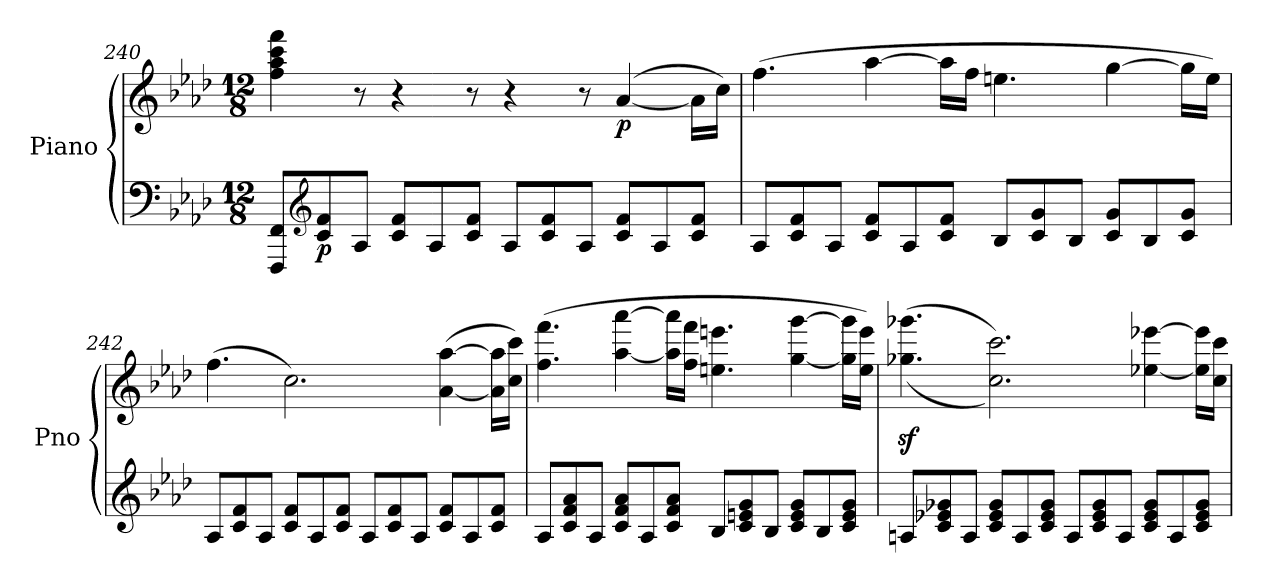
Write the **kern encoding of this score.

**kern	**kern	**dynam
*part1	*part1	*part1
*staff2	*staff1	*staff1/2
*I"Piano	*	*
*I'Pno	*	*
!!LO:LB:g=z
*clefF4	*clefG2	*
*k[b-e-a-d-]	*k[b-e-a-d-]	*
*M12/8	*M12/8	*
=240	=240	=240
8FFF/ 8FF/L	4ff\ 4aa-\ 4ccc\ 4fff\	.
*clefG2	*	*
!	!	!LO:DY:b=2
8c/ 8f/	.	p
8A-/J	8r	.
8c/ 8f/L	4r	.
8A-/	.	.
8c/ 8f/J	8r	.
8A-/L	4r	.
8c/ 8f/	.	.
8A-/J	8r	.
!	!	!LO:DY:b
8c/ 8f/L	([4a-/	p
8A-/	.	.
8c/ 8f/J	16a-\LL]	.
.	16cc\JJ)	.
!!LO:LB:g=z
=241	=241	=241
8A-/L	(4.ff\	.
8c/ 8f/	.	.
8A-/J	.	.
8c/ 8f/L	[4aa-\	.
8A-/	.	.
8c/ 8f/J	16aa-\LL]	.
.	16ff\JJ	.
8B-/L	4.een\	.
8c/ 8g/	.	.
8B-/J	.	.
8c/ 8g/L	[4gg\	.
8B-/	.	.
8c/ 8g/J	16gg\LL]	.
.	16ee\JJ)	.
=242	=242	=242
8A-/L	(4.ff\	.
8c/ 8f/	.	.
8A-/J	.	.
8c/ 8f/L	2.cc\)	.
8A-/	.	.
8c/ 8f/J	.	.
8A-/L	.	.
8c/ 8f/	.	.
8A-/J	.	.
8c/ 8f/L	([4a-\ [4aa-\	.
8A-/	.	.
8c/ 8f/J	16a-\] 16aa-\]LL	.
.	16cc\ 16ccc\JJ)	.
!!LO:LB:g=z
=243	=243	=243
!	!	!LO:DY:b
8A-/L	(4.ff\ 4.fff\	other-dynamics
8c/ 8f/ 8a-/	.	.
8A-/J	.	.
8c/ 8f/ 8a-/L	[4aa-\ [4aaa-\	.
8A-/	.	.
8c/ 8f/ 8a-/J	16aa-\] 16aaa-\]LL	.
.	16ff\ 16fff\JJ	.
8B-/L	4.een\ 4.eeen\	.
8c/ 8en/ 8g/	.	.
8B-/J	.	.
8c/ 8e/ 8g/L	[4gg\ [4ggg\	.
8B-/	.	.
8c/ 8e/ 8g/J	16gg\] 16ggg\]LL	.
.	16ee\ 16eee\JJ)	.
=244	=244	=244
8An/L	((4.gg-X\z< 4.ggg-X\z<	.
8c/ 8e-X/ 8g-X/	.	.
8A/J	.	.
8c/ 8e-/ 8g-/L	2.cc\ 2.ccc\))	.
8A/	.	.
8c/ 8e-/ 8g-/J	.	.
8A/L	.	.
8c/ 8e-/ 8g-/	.	.
8A/J	.	.
8c/ 8e-/ 8g-/L	[4ee-X\ [4eee-X\	.
8A/	.	.
8c/ 8e-/ 8g-/J	16ee-\] 16eee-\]LL	.
.	16cc\ 16ccc\JJ	.
=	=	=
*-	*-	*-
